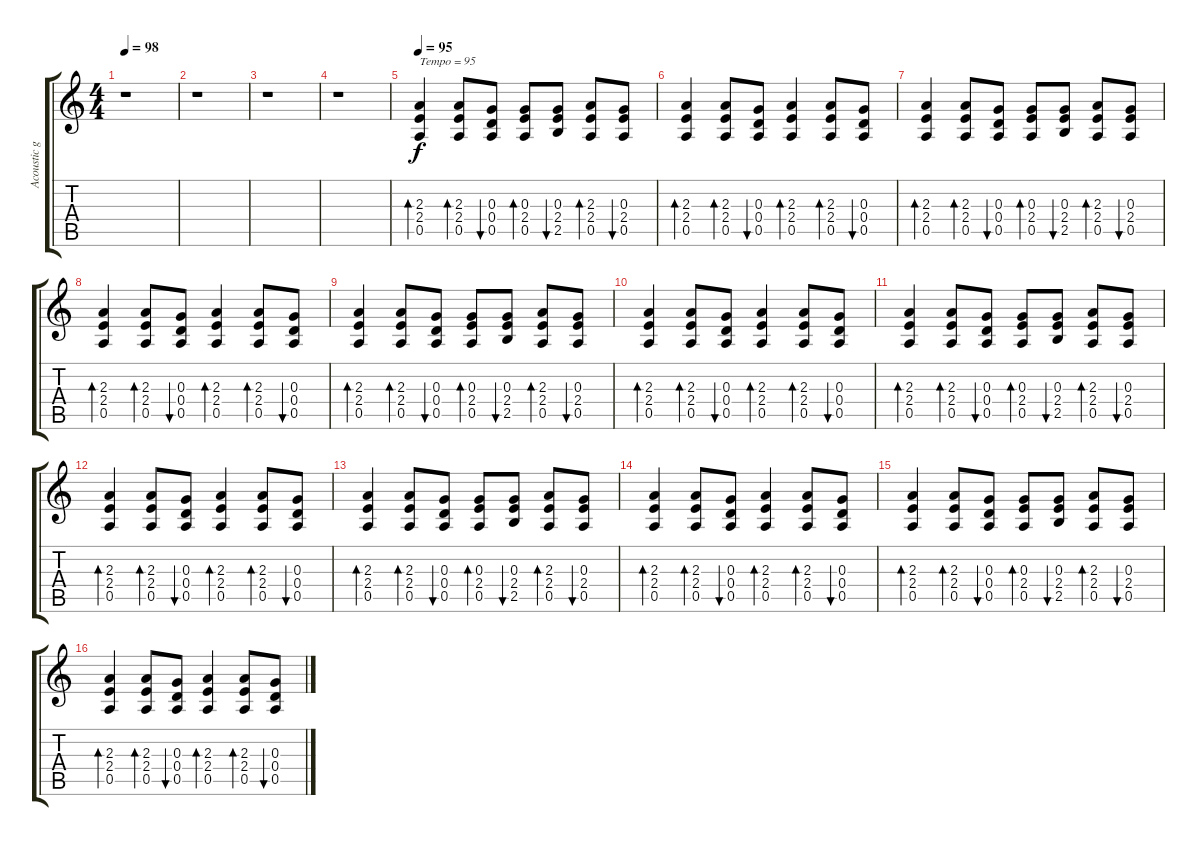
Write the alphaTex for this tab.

\track ("Acoustic guitar" "Acoustic g") {instrument acousticguitarsteel}
\staff {score tabs}
\tuning (E4 B3 G3 D3 A2 E2) {hide}
\ts (4 4)
\tempo 98
\clef g2
\ks c
r.1{dy f} |
r.1 |
r.1 |
r.1 |
\tempo 95
(2.3 2.4 0.5).4{bd 60 txt "Tempo = 95" volume 16} (2.3 2.4 0.5).8{bd 60} (0.3 0.4 0.5).8{bu 60} (0.3 2.4 0.5).8{bd 60} (0.3 2.4 2.5).8{bu 60} (2.3 2.4 0.5).8{bd 60} (0.3 2.4 0.5).8{bu 60} |
(2.3 2.4 0.5).4{bd 60} (2.3 2.4 0.5).8{bd 60} (0.3 0.4 0.5).8{bu 60} (2.3 2.4 0.5).4{bd 60} (2.3 2.4 0.5).8{bd 60} (0.3 0.4 0.5).8{bu 60} |
(2.3 2.4 0.5).4{bd 60} (2.3 2.4 0.5).8{bd 60} (0.3 0.4 0.5).8{bu 60} (0.3 2.4 0.5).8{bd 60} (0.3 2.4 2.5).8{bu 60} (2.3 2.4 0.5).8{bd 60} (0.3 2.4 0.5).8{bu 60} |
(2.3 2.4 0.5).4{bd 60} (2.3 2.4 0.5).8{bd 60} (0.3 0.4 0.5).8{bu 60} (2.3 2.4 0.5).4{bd 60} (2.3 2.4 0.5).8{bd 60} (0.3 0.4 0.5).8{bu 60} |
(2.3 2.4 0.5).4{bd 60} (2.3 2.4 0.5).8{bd 60} (0.3 0.4 0.5).8{bu 60} (0.3 2.4 0.5).8{bd 60} (0.3 2.4 2.5).8{bu 60} (2.3 2.4 0.5).8{bd 60} (0.3 2.4 0.5).8{bu 60} |
(2.3 2.4 0.5).4{bd 60} (2.3 2.4 0.5).8{bd 60} (0.3 0.4 0.5).8{bu 60} (2.3 2.4 0.5).4{bd 60} (2.3 2.4 0.5).8{bd 60} (0.3 0.4 0.5).8{bu 60} |
(2.3 2.4 0.5).4{bd 60} (2.3 2.4 0.5).8{bd 60} (0.3 0.4 0.5).8{bu 60} (0.3 2.4 0.5).8{bd 60} (0.3 2.4 2.5).8{bu 60} (2.3 2.4 0.5).8{bd 60} (0.3 2.4 0.5).8{bu 60} |
(2.3 2.4 0.5).4{bd 60} (2.3 2.4 0.5).8{bd 60} (0.3 0.4 0.5).8{bu 60} (2.3 2.4 0.5).4{bd 60} (2.3 2.4 0.5).8{bd 60} (0.3 0.4 0.5).8{bu 60} |
(2.3 2.4 0.5).4{bd 60 volume 16} (2.3 2.4 0.5).8{bd 60} (0.3 0.4 0.5).8{bu 60} (0.3 2.4 0.5).8{bd 60} (0.3 2.4 2.5).8{bu 60} (2.3 2.4 0.5).8{bd 60} (0.3 2.4 0.5).8{bu 60} |
(2.3 2.4 0.5).4{bd 60} (2.3 2.4 0.5).8{bd 60} (0.3 0.4 0.5).8{bu 60} (2.3 2.4 0.5).4{bd 60} (2.3 2.4 0.5).8{bd 60} (0.3 0.4 0.5).8{bu 60} |
(2.3 2.4 0.5).4{bd 60} (2.3 2.4 0.5).8{bd 60} (0.3 0.4 0.5).8{bu 60} (0.3 2.4 0.5).8{bd 60} (0.3 2.4 2.5).8{bu 60} (2.3 2.4 0.5).8{bd 60} (0.3 2.4 0.5).8{bu 60} |
(2.3 2.4 0.5).4{bd 60} (2.3 2.4 0.5).8{bd 60} (0.3 0.4 0.5).8{bu 60} (2.3 2.4 0.5).4{bd 60} (2.3 2.4 0.5).8{bd 60} (0.3 0.4 0.5).8{bu 60}
